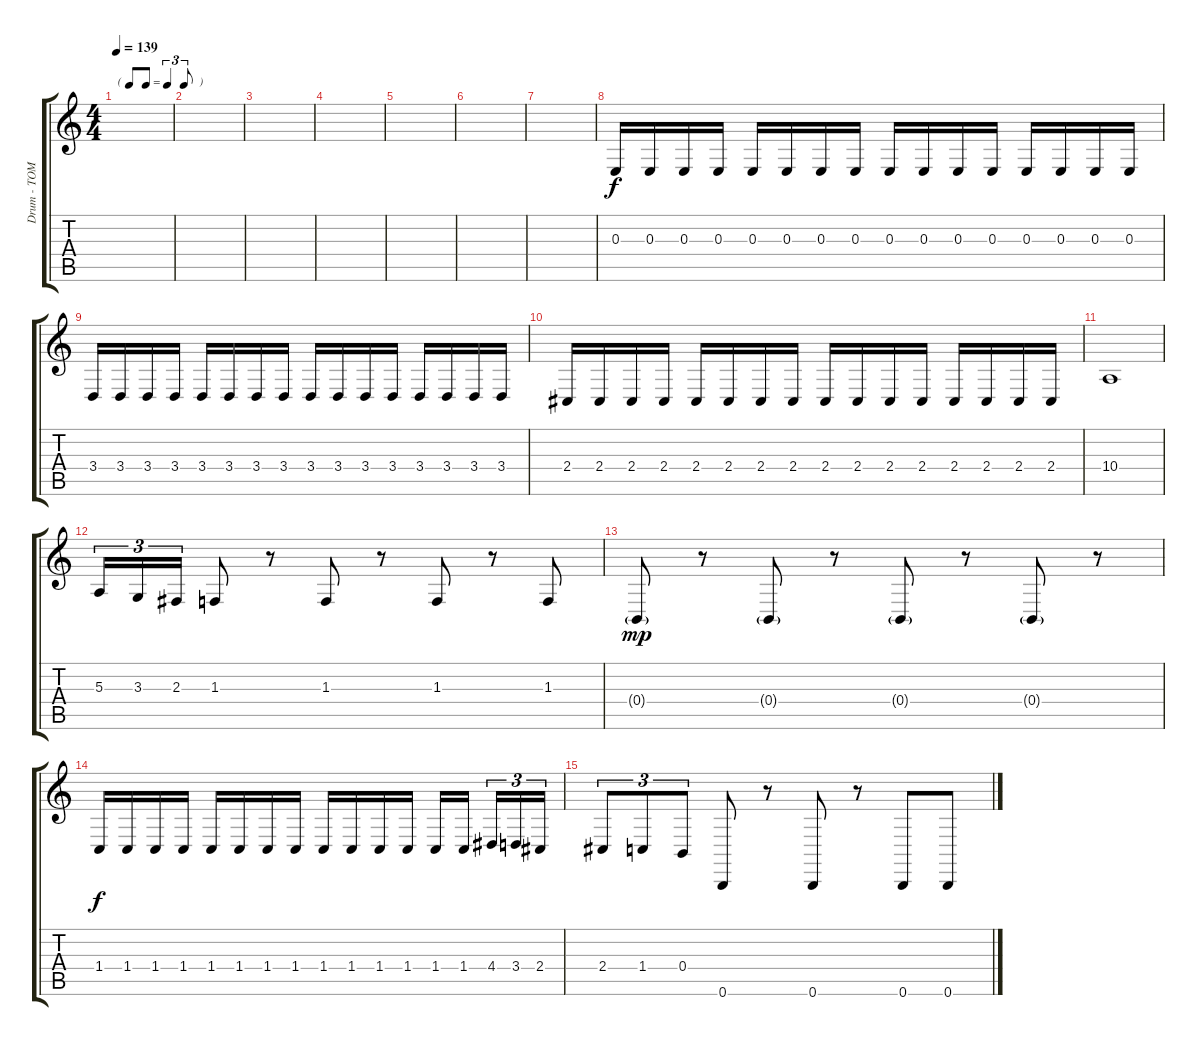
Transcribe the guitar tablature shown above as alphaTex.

\track ("Drum - TOM" "Drum - TOM") {instrument melodictom}
\staff {score tabs}
\tuning (Db4 Ab3 E3 B2 Gb2 B1) {hide}
\ts (4 4)
\tf triplet8th
\tempo 139
\clef g2
\ks c
|
|
|
|
|
|
|
0.3.16 0.3.16 0.3.16 0.3.16 0.3.16 0.3.16 0.3.16 0.3.16 0.3.16 0.3.16 0.3.16 0.3.16 0.3.16 0.3.16 0.3.16 0.3.16 |
3.4.16 3.4.16 3.4.16 3.4.16 3.4.16 3.4.16 3.4.16 3.4.16 3.4.16 3.4.16 3.4.16 3.4.16 3.4.16 3.4.16 3.4.16 3.4.16 |
2.4.16 2.4.16 2.4.16 2.4.16 2.4.16 2.4.16 2.4.16 2.4.16 2.4.16 2.4.16 2.4.16 2.4.16 2.4.16 2.4.16 2.4.16 2.4.16 |
10.4.1 |
5.3.16{tu (3 2)} 3.3.16{tu (3 2)} 2.3.16{tu (3 2)} 1.3.8 r.8 1.3.8 r.8 1.3.8 r.8 1.3.8 |
0.4{g}.8{dy mp} r.8 0.4{g}.8 r.8 0.4{g}.8 r.8 0.4{g}.8 r.8 |
1.4.16{dy f} 1.4.16 1.4.16 1.4.16 1.4.16 1.4.16 1.4.16 1.4.16 1.4.16 1.4.16 1.4.16 1.4.16 1.4.16 1.4.16 4.4.16{tu (3 2)} 3.4.16{tu (3 2)} 2.4.16{tu (3 2)} |
2.4.8{tu (3 2)} 1.4.8{tu (3 2)} 0.4.8{tu (3 2)} 0.6.8 r.8 0.6.8 r.8 0.6.8 0.6.8
